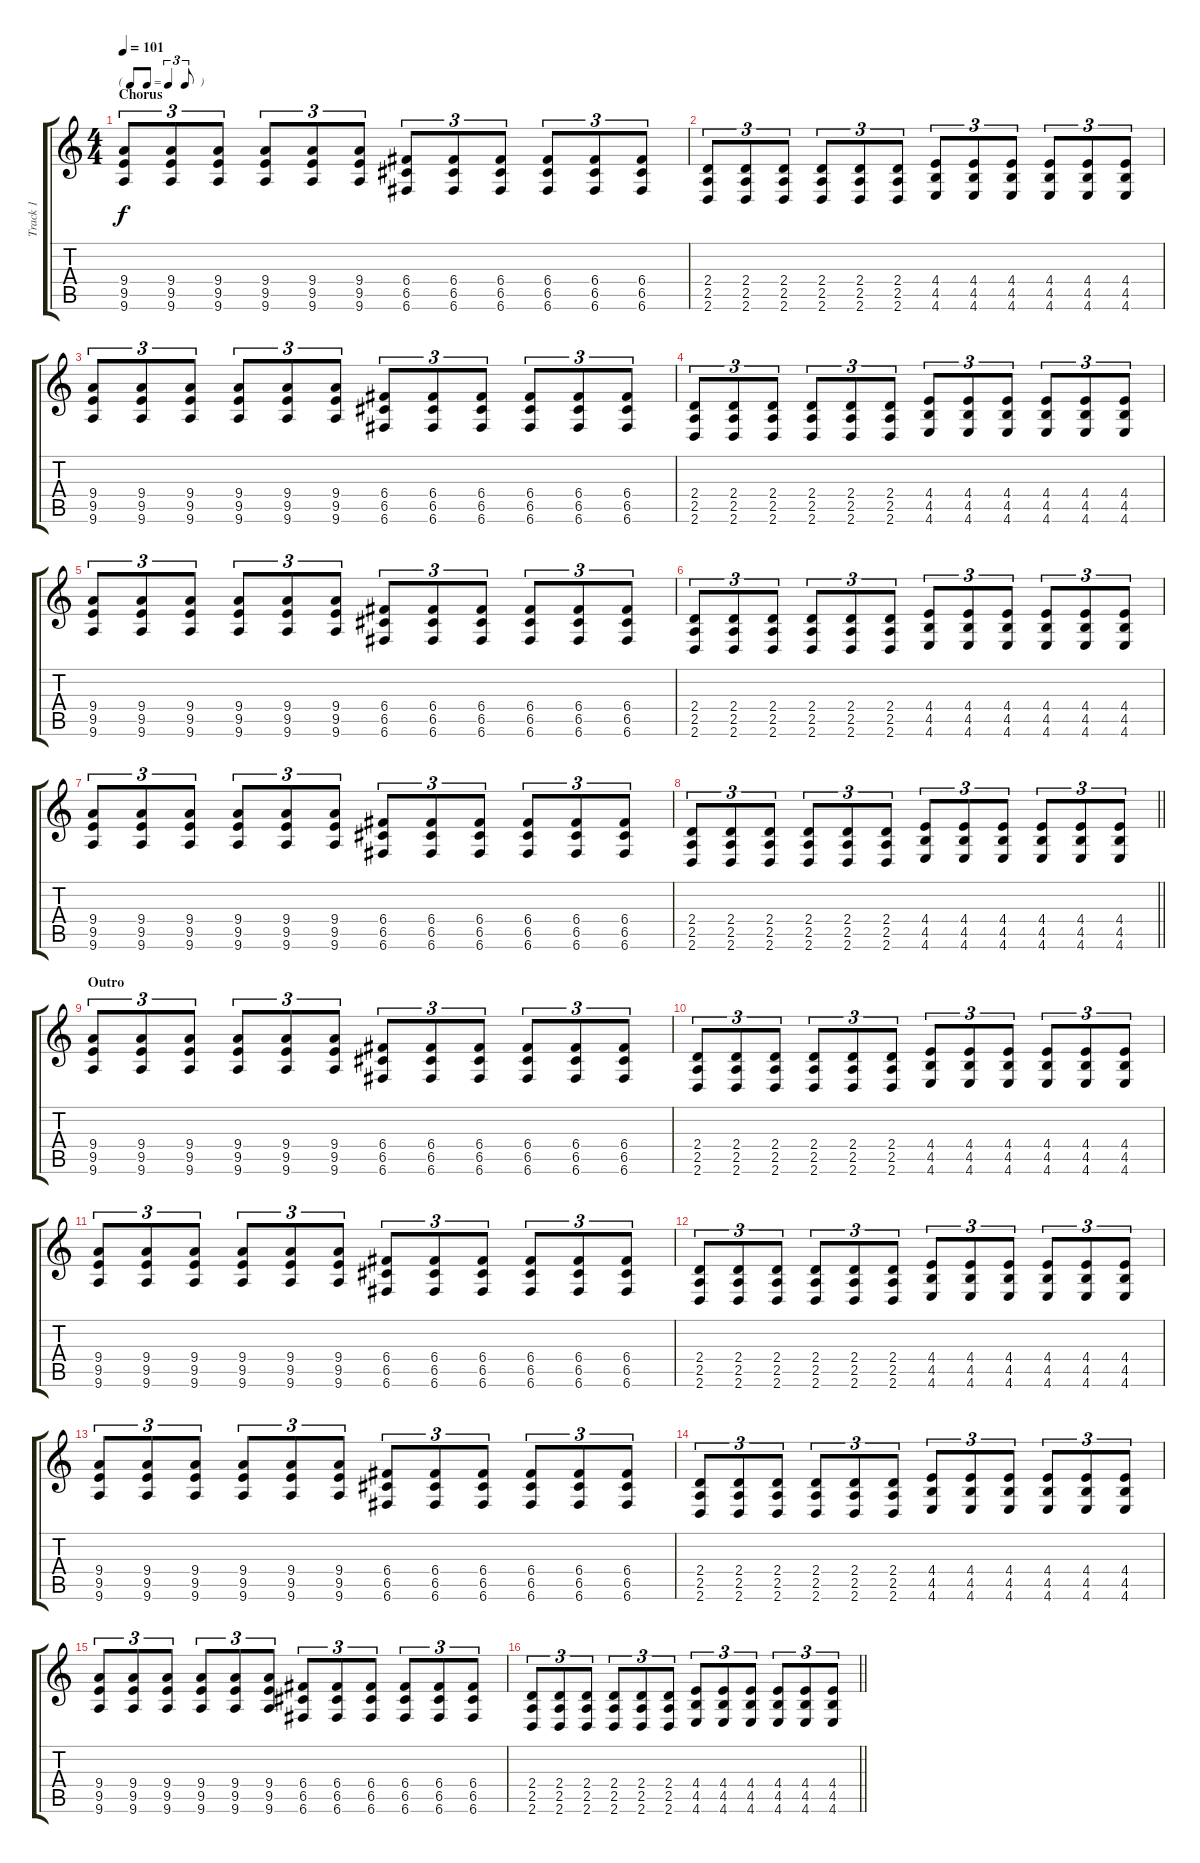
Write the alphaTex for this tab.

\track ("Track 1" "Track 1") {instrument distortionguitar}
\staff {score tabs}
\tuning (D4 A3 F3 C3 G2 C2) {hide}
\ts (4 4)
\tf triplet8th
\section ("" "Chorus")
\tempo 101
\clef g2
\ks c
(9.4 9.5 9.6).8{tu (3 2) dy f} (9.4 9.5 9.6).8{tu (3 2)} (9.4 9.5 9.6).8{tu (3 2)} (9.4 9.5 9.6).8{tu (3 2)} (9.4 9.5 9.6).8{tu (3 2)} (9.4 9.5 9.6).8{tu (3 2)} (6.4 6.5 6.6).8{tu (3 2)} (6.4 6.5 6.6).8{tu (3 2)} (6.4 6.5 6.6).8{tu (3 2)} (6.4 6.5 6.6).8{tu (3 2)} (6.4 6.5 6.6).8{tu (3 2)} (6.4 6.5 6.6).8{tu (3 2)} |
(2.4 2.5 2.6).8{tu (3 2)} (2.4 2.5 2.6).8{tu (3 2)} (2.4 2.5 2.6).8{tu (3 2)} (2.4 2.5 2.6).8{tu (3 2)} (2.4 2.5 2.6).8{tu (3 2)} (2.4 2.5 2.6).8{tu (3 2)} (4.4 4.5 4.6).8{tu (3 2)} (4.4 4.5 4.6).8{tu (3 2)} (4.4 4.5 4.6).8{tu (3 2)} (4.4 4.5 4.6).8{tu (3 2)} (4.4 4.5 4.6).8{tu (3 2)} (4.4 4.5 4.6).8{tu (3 2)} |
(9.4 9.5 9.6).8{tu (3 2)} (9.4 9.5 9.6).8{tu (3 2)} (9.4 9.5 9.6).8{tu (3 2)} (9.4 9.5 9.6).8{tu (3 2)} (9.4 9.5 9.6).8{tu (3 2)} (9.4 9.5 9.6).8{tu (3 2)} (6.4 6.5 6.6).8{tu (3 2)} (6.4 6.5 6.6).8{tu (3 2)} (6.4 6.5 6.6).8{tu (3 2)} (6.4 6.5 6.6).8{tu (3 2)} (6.4 6.5 6.6).8{tu (3 2)} (6.4 6.5 6.6).8{tu (3 2)} |
(2.4 2.5 2.6).8{tu (3 2)} (2.4 2.5 2.6).8{tu (3 2)} (2.4 2.5 2.6).8{tu (3 2)} (2.4 2.5 2.6).8{tu (3 2)} (2.4 2.5 2.6).8{tu (3 2)} (2.4 2.5 2.6).8{tu (3 2)} (4.4 4.5 4.6).8{tu (3 2)} (4.4 4.5 4.6).8{tu (3 2)} (4.4 4.5 4.6).8{tu (3 2)} (4.4 4.5 4.6).8{tu (3 2)} (4.4 4.5 4.6).8{tu (3 2)} (4.4 4.5 4.6).8{tu (3 2)} |
(9.4 9.5 9.6).8{tu (3 2)} (9.4 9.5 9.6).8{tu (3 2)} (9.4 9.5 9.6).8{tu (3 2)} (9.4 9.5 9.6).8{tu (3 2)} (9.4 9.5 9.6).8{tu (3 2)} (9.4 9.5 9.6).8{tu (3 2)} (6.4 6.5 6.6).8{tu (3 2)} (6.4 6.5 6.6).8{tu (3 2)} (6.4 6.5 6.6).8{tu (3 2)} (6.4 6.5 6.6).8{tu (3 2)} (6.4 6.5 6.6).8{tu (3 2)} (6.4 6.5 6.6).8{tu (3 2)} |
(2.4 2.5 2.6).8{tu (3 2)} (2.4 2.5 2.6).8{tu (3 2)} (2.4 2.5 2.6).8{tu (3 2)} (2.4 2.5 2.6).8{tu (3 2)} (2.4 2.5 2.6).8{tu (3 2)} (2.4 2.5 2.6).8{tu (3 2)} (4.4 4.5 4.6).8{tu (3 2)} (4.4 4.5 4.6).8{tu (3 2)} (4.4 4.5 4.6).8{tu (3 2)} (4.4 4.5 4.6).8{tu (3 2)} (4.4 4.5 4.6).8{tu (3 2)} (4.4 4.5 4.6).8{tu (3 2)} |
(9.4 9.5 9.6).8{tu (3 2)} (9.4 9.5 9.6).8{tu (3 2)} (9.4 9.5 9.6).8{tu (3 2)} (9.4 9.5 9.6).8{tu (3 2)} (9.4 9.5 9.6).8{tu (3 2)} (9.4 9.5 9.6).8{tu (3 2)} (6.4 6.5 6.6).8{tu (3 2)} (6.4 6.5 6.6).8{tu (3 2)} (6.4 6.5 6.6).8{tu (3 2)} (6.4 6.5 6.6).8{tu (3 2)} (6.4 6.5 6.6).8{tu (3 2)} (6.4 6.5 6.6).8{tu (3 2)} |
\barLineRight lightlight
(2.4 2.5 2.6).8{tu (3 2)} (2.4 2.5 2.6).8{tu (3 2)} (2.4 2.5 2.6).8{tu (3 2)} (2.4 2.5 2.6).8{tu (3 2)} (2.4 2.5 2.6).8{tu (3 2)} (2.4 2.5 2.6).8{tu (3 2)} (4.4 4.5 4.6).8{tu (3 2)} (4.4 4.5 4.6).8{tu (3 2)} (4.4 4.5 4.6).8{tu (3 2)} (4.4 4.5 4.6).8{tu (3 2)} (4.4 4.5 4.6).8{tu (3 2)} (4.4 4.5 4.6).8{tu (3 2)} |
\section ("" "Outro")
(9.4 9.5 9.6).8{tu (3 2)} (9.4 9.5 9.6).8{tu (3 2)} (9.4 9.5 9.6).8{tu (3 2)} (9.4 9.5 9.6).8{tu (3 2)} (9.4 9.5 9.6).8{tu (3 2)} (9.4 9.5 9.6).8{tu (3 2)} (6.4 6.5 6.6).8{tu (3 2)} (6.4 6.5 6.6).8{tu (3 2)} (6.4 6.5 6.6).8{tu (3 2)} (6.4 6.5 6.6).8{tu (3 2)} (6.4 6.5 6.6).8{tu (3 2)} (6.4 6.5 6.6).8{tu (3 2)} |
(2.4 2.5 2.6).8{tu (3 2)} (2.4 2.5 2.6).8{tu (3 2)} (2.4 2.5 2.6).8{tu (3 2)} (2.4 2.5 2.6).8{tu (3 2)} (2.4 2.5 2.6).8{tu (3 2)} (2.4 2.5 2.6).8{tu (3 2)} (4.4 4.5 4.6).8{tu (3 2)} (4.4 4.5 4.6).8{tu (3 2)} (4.4 4.5 4.6).8{tu (3 2)} (4.4 4.5 4.6).8{tu (3 2)} (4.4 4.5 4.6).8{tu (3 2)} (4.4 4.5 4.6).8{tu (3 2)} |
(9.4 9.5 9.6).8{tu (3 2)} (9.4 9.5 9.6).8{tu (3 2)} (9.4 9.5 9.6).8{tu (3 2)} (9.4 9.5 9.6).8{tu (3 2)} (9.4 9.5 9.6).8{tu (3 2)} (9.4 9.5 9.6).8{tu (3 2)} (6.4 6.5 6.6).8{tu (3 2)} (6.4 6.5 6.6).8{tu (3 2)} (6.4 6.5 6.6).8{tu (3 2)} (6.4 6.5 6.6).8{tu (3 2)} (6.4 6.5 6.6).8{tu (3 2)} (6.4 6.5 6.6).8{tu (3 2)} |
(2.4 2.5 2.6).8{tu (3 2)} (2.4 2.5 2.6).8{tu (3 2)} (2.4 2.5 2.6).8{tu (3 2)} (2.4 2.5 2.6).8{tu (3 2)} (2.4 2.5 2.6).8{tu (3 2)} (2.4 2.5 2.6).8{tu (3 2)} (4.4 4.5 4.6).8{tu (3 2)} (4.4 4.5 4.6).8{tu (3 2)} (4.4 4.5 4.6).8{tu (3 2)} (4.4 4.5 4.6).8{tu (3 2)} (4.4 4.5 4.6).8{tu (3 2)} (4.4 4.5 4.6).8{tu (3 2)} |
(9.4 9.5 9.6).8{tu (3 2)} (9.4 9.5 9.6).8{tu (3 2)} (9.4 9.5 9.6).8{tu (3 2)} (9.4 9.5 9.6).8{tu (3 2)} (9.4 9.5 9.6).8{tu (3 2)} (9.4 9.5 9.6).8{tu (3 2)} (6.4 6.5 6.6).8{tu (3 2)} (6.4 6.5 6.6).8{tu (3 2)} (6.4 6.5 6.6).8{tu (3 2)} (6.4 6.5 6.6).8{tu (3 2)} (6.4 6.5 6.6).8{tu (3 2)} (6.4 6.5 6.6).8{tu (3 2)} |
(2.4 2.5 2.6).8{tu (3 2)} (2.4 2.5 2.6).8{tu (3 2)} (2.4 2.5 2.6).8{tu (3 2)} (2.4 2.5 2.6).8{tu (3 2)} (2.4 2.5 2.6).8{tu (3 2)} (2.4 2.5 2.6).8{tu (3 2)} (4.4 4.5 4.6).8{tu (3 2)} (4.4 4.5 4.6).8{tu (3 2)} (4.4 4.5 4.6).8{tu (3 2)} (4.4 4.5 4.6).8{tu (3 2)} (4.4 4.5 4.6).8{tu (3 2)} (4.4 4.5 4.6).8{tu (3 2)} |
(9.4 9.5 9.6).8{tu (3 2)} (9.4 9.5 9.6).8{tu (3 2)} (9.4 9.5 9.6).8{tu (3 2)} (9.4 9.5 9.6).8{tu (3 2)} (9.4 9.5 9.6).8{tu (3 2)} (9.4 9.5 9.6).8{tu (3 2)} (6.4 6.5 6.6).8{tu (3 2)} (6.4 6.5 6.6).8{tu (3 2)} (6.4 6.5 6.6).8{tu (3 2)} (6.4 6.5 6.6).8{tu (3 2)} (6.4 6.5 6.6).8{tu (3 2)} (6.4 6.5 6.6).8{tu (3 2)} |
\barLineRight lightlight
(2.4 2.5 2.6).8{tu (3 2)} (2.4 2.5 2.6).8{tu (3 2)} (2.4 2.5 2.6).8{tu (3 2)} (2.4 2.5 2.6).8{tu (3 2)} (2.4 2.5 2.6).8{tu (3 2)} (2.4 2.5 2.6).8{tu (3 2)} (4.4 4.5 4.6).8{tu (3 2)} (4.4 4.5 4.6).8{tu (3 2)} (4.4 4.5 4.6).8{tu (3 2)} (4.4 4.5 4.6).8{tu (3 2)} (4.4 4.5 4.6).8{tu (3 2)} (4.4 4.5 4.6).8{tu (3 2)}
